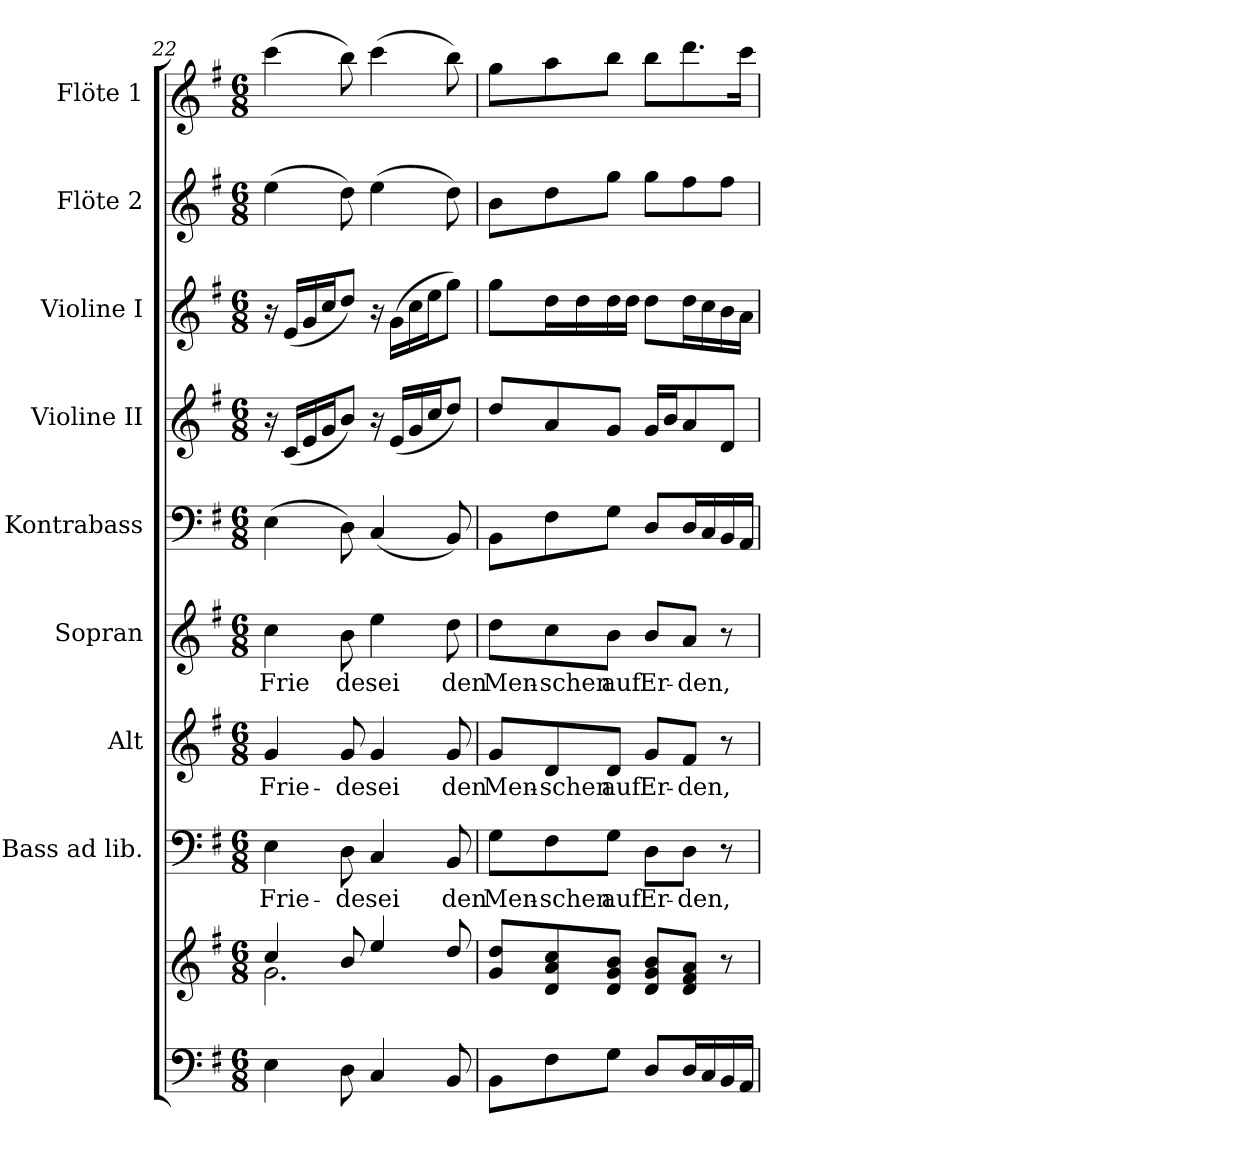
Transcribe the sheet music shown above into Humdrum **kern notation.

**kern	**kern	**kern	**text	**kern	**text	**kern	**text	**kern	**kern	**kern	**kern	**kern
*part9	*part9	*part8	*part8	*part7	*part7	*part6	*part6	*part5	*part4	*part3	*part2	*part1
*staff10	*staff9	*staff8	*staff8	*staff7	*staff7	*staff6	*staff6	*staff5	*staff4	*staff3	*staff2	*staff1
*	*	*I"Bass ad lib.	*	*I"Alt	*	*I"Sopran	*	*I"Kontrabass	*I"Violine II	*I"Violine I	*I"Flöte 2	*I"Flöte 1
*	*	*I'B.	*	*I'A.	*	*I'S.	*	*I'Kb.	*I'Vl. II	*I'Vl. I	*I'Fl. 2	*I'Fl. 1
*clefF4	*clefG2	*clefF4	*	*clefG2	*	*clefG2	*	*clefF4	*clefG2	*clefG2	*clefG2	*clefG2
*	*	*	*	*	*	*	*	*ITrd7c12	*	*	*	*
*k[f#]	*k[f#]	*k[f#]	*	*k[f#]	*	*k[f#]	*	*k[f#]	*k[f#]	*k[f#]	*k[f#]	*k[f#]
*G:	*G:	*G:	*	*G:	*	*G:	*	*G:	*G:	*G:	*G:	*G:
*M6/8	*M6/8	*M6/8	*	*M6/8	*	*M6/8	*	*M6/8	*M6/8	*M6/8	*M6/8	*M6/8
=22	=22	=22	=22	=22	=22	=22	=22	=22	=22	=22	=22	=22
*	*^	*	*	*	*	*	*	*	*	*	*	*
!	!	!	!	!LO:LY:b	!	!LO:LY:b	!	!LO:LY:b	!	!	!	!	!
4E\	4cc/	2.g\	4E\	Frie-	4g/	Frie-	4cc\	Frie	(>4EE\	16r	16r	(>4ee\	(>4ccc\
.	.	.	.	.	.	.	.	.	.	(<16c/LL	(<16e/LL	.	.
.	.	.	.	.	.	.	.	.	.	16e/	16g/	.	.
.	.	.	.	.	.	.	.	.	.	16g/J	16cc/J	.	.
!	!	!	!	!LO:LY:b	!	!LO:LY:b	!	!LO:LY:b	!	!	!	!	!
8D\	8b/	.	8D\	-de	8g/	-de	8b\	de	8DD\)	8b/J)	8dd/J)	8dd\)	8bb\)
!	!	!	!	!LO:LY:b	!	!LO:LY:b	!	!LO:LY:b	!	!	!	!	!
4C/	4ee/	.	4C/	sei	4g/	sei	4ee\	sei	(<4CC/	16r	16r	(>4ee\	(>4ccc\
.	.	.	.	.	.	.	.	.	.	(<16e/LL	(>16g\LL	.	.
.	.	.	.	.	.	.	.	.	.	16g/	16cc\	.	.
.	.	.	.	.	.	.	.	.	.	16cc/J	16ee\J	.	.
!	!	!	!	!LO:LY:b	!	!LO:LY:b	!	!LO:LY:b	!	!	!	!	!
8BB/	8dd/	.	8BB/	den	8g/	den	8dd\	den	8BBB/)	8dd/J)	8gg\J)	8dd\)	8bb\)
*	*v	*v	*	*	*	*	*	*	*	*	*	*	*
!!LO:PB:g=z
=23	=23	=23	=23	=23	=23	=23	=23	=23	=23	=23	=23	=23
!	!	!	!LO:LY:b	!	!LO:LY:b	!	!LO:LY:b	!	!	!	!	!
8BB\L	8g/ 8dd/L	8G\L	Men-	8g/L	Men-	8dd\L	Men-	8BBB\L	8dd/L	8gg\L	8b\L	8gg\L
!	!	!	!LO:LY:b	!	!LO:LY:b	!	!LO:LY:b	!	!	!	!	!
8F#\	8d/ 8a/ 8cc/	8F#\	-schen	8d/	-schen	8cc\	-schen	8FF#\	8a/	16dd\L	8dd\	8aa\
.	.	.	.	.	.	.	.	.	.	16dd\	.	.
!	!	!	!LO:LY:b	!	!LO:LY:b	!	!LO:LY:b	!	!	!	!	!
8G\J	8d/ 8g/ 8b/J	8G\J	auf	8d/J	auf	8b\J	auf	8GG\J	8g/J	16dd\	8gg\J	8bb\J
.	.	.	.	.	.	.	.	.	.	16dd\JJ	.	.
!	!	!	!LO:LY:b	!	!LO:LY:b	!	!LO:LY:b	!	!	!	!	!
8D/L	8d/ 8g/ 8b/L	8D\L	Er-	8g/L	Er-	8b/L	Er-	8DD/L	16g/LL	8dd\L	8gg\L	8bb\L
.	.	.	.	.	.	.	.	.	16b/J	.	.	.
!	!	!	!LO:LY:b	!	!LO:LY:b	!	!LO:LY:b	!	!	!	!	!
16D/L	8d/ 8f#/ 8a/J	8D\J	-den,	8f#/J	-den,	8a/J	-den,	16DD/L	8a/	16dd\L	8ff#\	8.ddd\
16C/	.	.	.	.	.	.	.	16CC/	.	16cc\	.	.
16BB/	8r	8r	.	8r	.	8r	.	16BBB/	8d/J	16b\	8ff#\J	.
16AA/JJ	.	.	.	.	.	.	.	16AAA/JJ	.	16a\JJ	.	16ccc\Jk
=	=	=	=	=	=	=	=	=	=	=	=	=
*-	*-	*-	*-	*-	*-	*-	*-	*-	*-	*-	*-	*-
